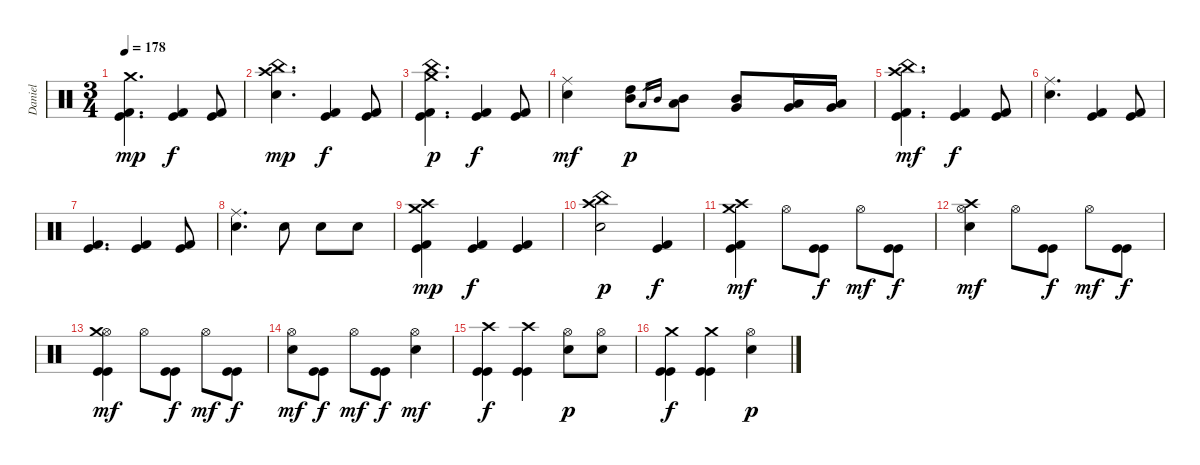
\track ("Daniel" "Daniel") {instrument percussion}
\staff {score}
\articulation defaults
\ts (3 4)
\tempo 178
\clef neutral
\ks c
("Kick (hit)" "Kick (hit) 2" "Crash medium (hit)").4{d dy mp} ("Kick (hit)" "Kick (hit) 2").4{dy f} ("Kick (hit)" "Kick (hit) 2").8 |
("Electric Snare (hit)" "China (hit)" "Crash high (hit)").4{d dy mp} ("Kick (hit)" "Kick (hit) 2").4{dy f} ("Kick (hit)" "Kick (hit) 2").8 |
("Kick (hit)" "Kick (hit) 2" "Crash medium (hit)" "China (hit)").4{d dy p} ("Kick (hit)" "Kick (hit) 2").4{dy f} ("Kick (hit)" "Kick (hit) 2").8 |
("Electric Snare (hit)" "Ride (middle)").4{dy mf} ("Mid Tom (hit)" "High Tom (hit)").8{dy p} "Low Tom (hit)".16{gr} "Mid Tom (hit)".16{gr} ("Low Tom (hit)" "Mid Tom (hit)").8 ("Very Low Tom (hit)" "Mid Tom (hit)").8 ("Very Low Tom (hit)" "Low Tom (hit)").16 ("Very Low Tom (hit)" "Low Tom (hit)").16 |
("Kick (hit)" "Kick (hit) 2" "China (hit)" "Crash high (hit)").4{d dy mf} ("Kick (hit)" "Kick (hit) 2").4{dy f} ("Kick (hit)" "Kick (hit) 2").8 |
("Electric Snare (hit)" "Ride (middle)").4{d} ("Kick (hit)" "Kick (hit) 2").4 ("Kick (hit)" "Kick (hit) 2").8 |
("Kick (hit)" "Kick (hit) 2").4{d} ("Kick (hit)" "Kick (hit) 2").4 ("Kick (hit)" "Kick (hit) 2").8 |
("Electric Snare (hit)" "Ride (middle)").4{d} "Electric Snare (hit)".8 "Electric Snare (hit)".8 "Electric Snare (hit)".8 |
("Kick (hit)" "Kick (hit) 2" "Crash high (hit)" "Crash medium (hit)").4{dy mp} ("Kick (hit)" "Kick (hit) 2").4{dy f} ("Kick (hit)" "Kick (hit) 2").4 |
("Electric Snare (hit)" "Crash high (hit)" "China (hit)").2{dy p} ("Kick (hit)" "Kick (hit) 2").4{dy f} |
("Kick (hit)" "Kick (hit) 2" "Crash high (hit)" "Crash medium (hit)").4{dy mf} "Hi-Hat (open)".8 ("Kick (hit)" "Kick (hit)").8{dy f} "Hi-Hat (open)".8{dy mf} ("Kick (hit)" "Kick (hit)").8{dy f} |
("Electric Snare (hit)" "Hi-Hat (open)" "Crash high (hit)").4{dy mf} "Hi-Hat (open)".8 ("Kick (hit)" "Kick (hit)").8{dy f} "Hi-Hat (open)".8{dy mf} ("Kick (hit)" "Kick (hit)").8{dy f} |
("Kick (hit)" "Kick (hit)" "Hi-Hat (open)" "Crash medium (hit)").4{dy mf} "Hi-Hat (open)".8 ("Kick (hit)" "Kick (hit)").8{dy f} "Hi-Hat (open)".8{dy mf} ("Kick (hit)" "Kick (hit)").8{dy f} |
("Electric Snare (hit)" "Hi-Hat (open)").8{dy mf} ("Kick (hit)" "Kick (hit)").8{dy f} "Hi-Hat (open)".8{dy mf} ("Kick (hit)" "Kick (hit)").8{dy f} ("Electric Snare (hit)" "Hi-Hat (open)").4{dy mf} |
("Kick (hit)" "Kick (hit)" "Crash high (hit)").4{dy f} ("Kick (hit)" "Kick (hit)" "Crash high (hit)").4 ("Electric Snare (hit)" "Hi-Hat (open)").8{dy p} ("Electric Snare (hit)" "Hi-Hat (open)").8 |
("Kick (hit)" "Kick (hit)" "Crash medium (hit)").4{dy f} ("Kick (hit)" "Kick (hit)" "Crash medium (hit)").4 ("Electric Snare (hit)" "Hi-Hat (open)").4{dy p}
